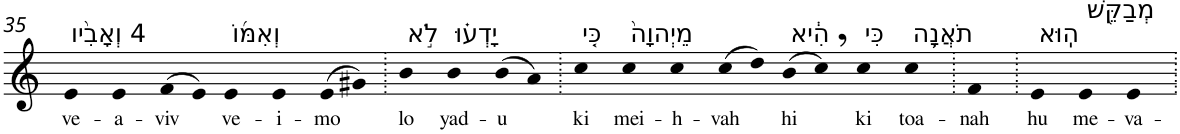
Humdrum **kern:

**kern	**text
*part1	*part1
*staff1	*staff1
*I"Piano	*
*I'Pno	*
!!LO:PB:g=z
*clefG2	*
*k[]	*
=35	=35
!LO:TX:a:t=4 וְאָבִ֨יו	!
!	!LO:LY:b
4e	ve-
!	!LO:LY:b
4e	-a-
!	!LO:LY:b
(>8f	-viv
8e)	.
!LO:TX:a:t=וְאִמּ֜וֹ	!
!	!LO:LY:b
4e	ve-
!	!LO:LY:b
4e	-i-
!	!LO:LY:b
(>8e	-mo
8g#X)	.
=36.	=36.
!LO:TX:a:t=לֹ֣א	!
!	!LO:LY:b
4b	lo
!LO:TX:a:t=יָדְע֗וּ	!
!	!LO:LY:b
4b	yad-
!	!LO:LY:b
(>8b	-u
8a)	.
=37.	=37.
!LO:TX:a:t=כִּ֤י	!
!	!LO:LY:b
4cc	ki
!LO:TX:a:t=מֵיְהוָה֙	!
!	!LO:LY:b
4cc	mei-
!	!LO:LY:b
4cc	-h-
!	!LO:LY:b
(>8cc	-vah
8dd)	.
!LO:TX:a:t=הִ֔יא	!
!	!LO:LY:b
(>8b	hi
8cc,)	.
!LO:TX:a:t=כִּי	!
!	!LO:LY:b
4cc	ki
!LO:TX:a:t=תֹאֲנָ֥ה	!
!	!LO:LY:b
4cc	toa-
=38.	=38.
!	!LO:LY:b
4f	-nah
=39.	=39.
!LO:TX:a:t=הֽוּא	!
!	!LO:LY:b
4e	hu
!LO:TX:a:t=מְבַקֵּ֖שׁ	!
!	!LO:LY:b
4e	me-
!	!LO:LY:b
4e	-va-
=.	=.
*-	*-
